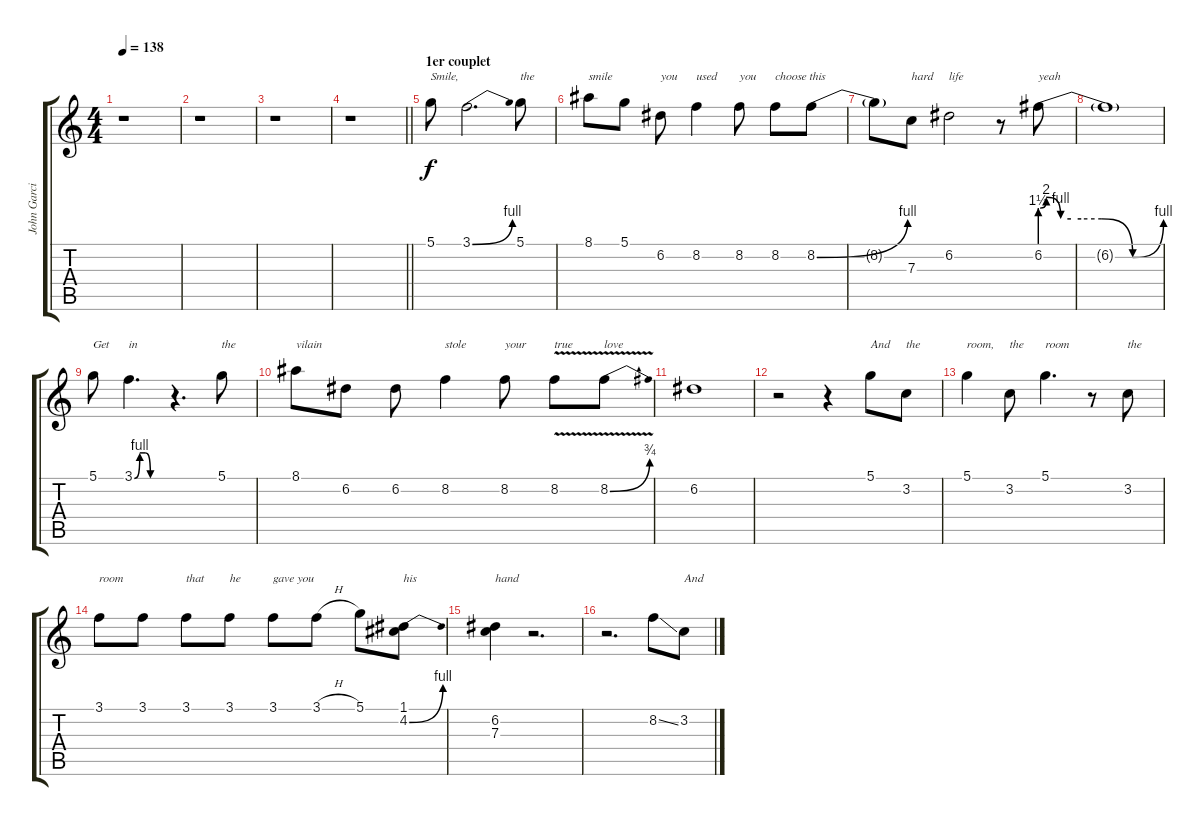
\track ("John Garcia" "John Garci") {instrument acousticguitarsteel}
\staff {score tabs}
\tuning (D4 A3 F3 C3 G2 C2) {hide}
\ts (4 4)
\tempo 138
\clef g2
\ks c
r.1{dy ff} |
r.1 |
r.1 |
\barLineRight lightlight
r.1 |
\section ("" "1er couplet")
5.1.8{txt "Smile," dy f} 3.1{be (bend 0 0 60 4)}.2{d} 5.1.8{txt "the"} |
8.1.8{txt "smile"} 5.1.8 6.2.8{txt "you"} 8.2.4{txt "used"} 8.2.8{txt "you"} 8.2.8{txt "choose this"} 8.2{be (bend 0 0 60 4)}.8 |
8.2{t}.8 7.3.8{txt "hard"} 6.2.2{txt "life"} r.8 6.2{be (custom 0 6 3 8 10 4 15 4 20 4 30 4 45 0 60 4)}.8{txt "yeah "} |
6.2{t}.1 |
5.1.8{txt "Get"} 3.1{be (custom 0 0 10 4 20 4 30 0 60 0)}.4{d txt "in"} r.4{d} 5.1.8{txt "the"} |
8.1.8{txt "vilain"} 6.2.8 6.2.8 8.2.4{txt "stole"} 8.2.8{txt "your"} 8.2{v}.8{txt "true"} 8.2{be (bend 0 0 60 3) v}.8{txt "love"} |
6.2.1 |
r.2 r.4 5.1.8{txt "And"} 3.2.8{txt "the"} |
5.1.4{txt "room,"} 3.2.8{txt "the"} 5.1.4{d txt "room"} r.8 3.2.8{txt "the"} |
3.1.8{txt "room"} 3.1.8 3.1.8{txt "that"} 3.1.8{txt "he"} 3.1.8{txt "gave you"} 3.1{h}.8 5.1.8 (1.1 4.2{be (bend 0 0 60 4)}).8{txt "his"} |
(6.2 7.3).4{txt "hand"} r.2{d} |
r.2{d} 8.2{ss}.8 3.2.8{txt "And"}
